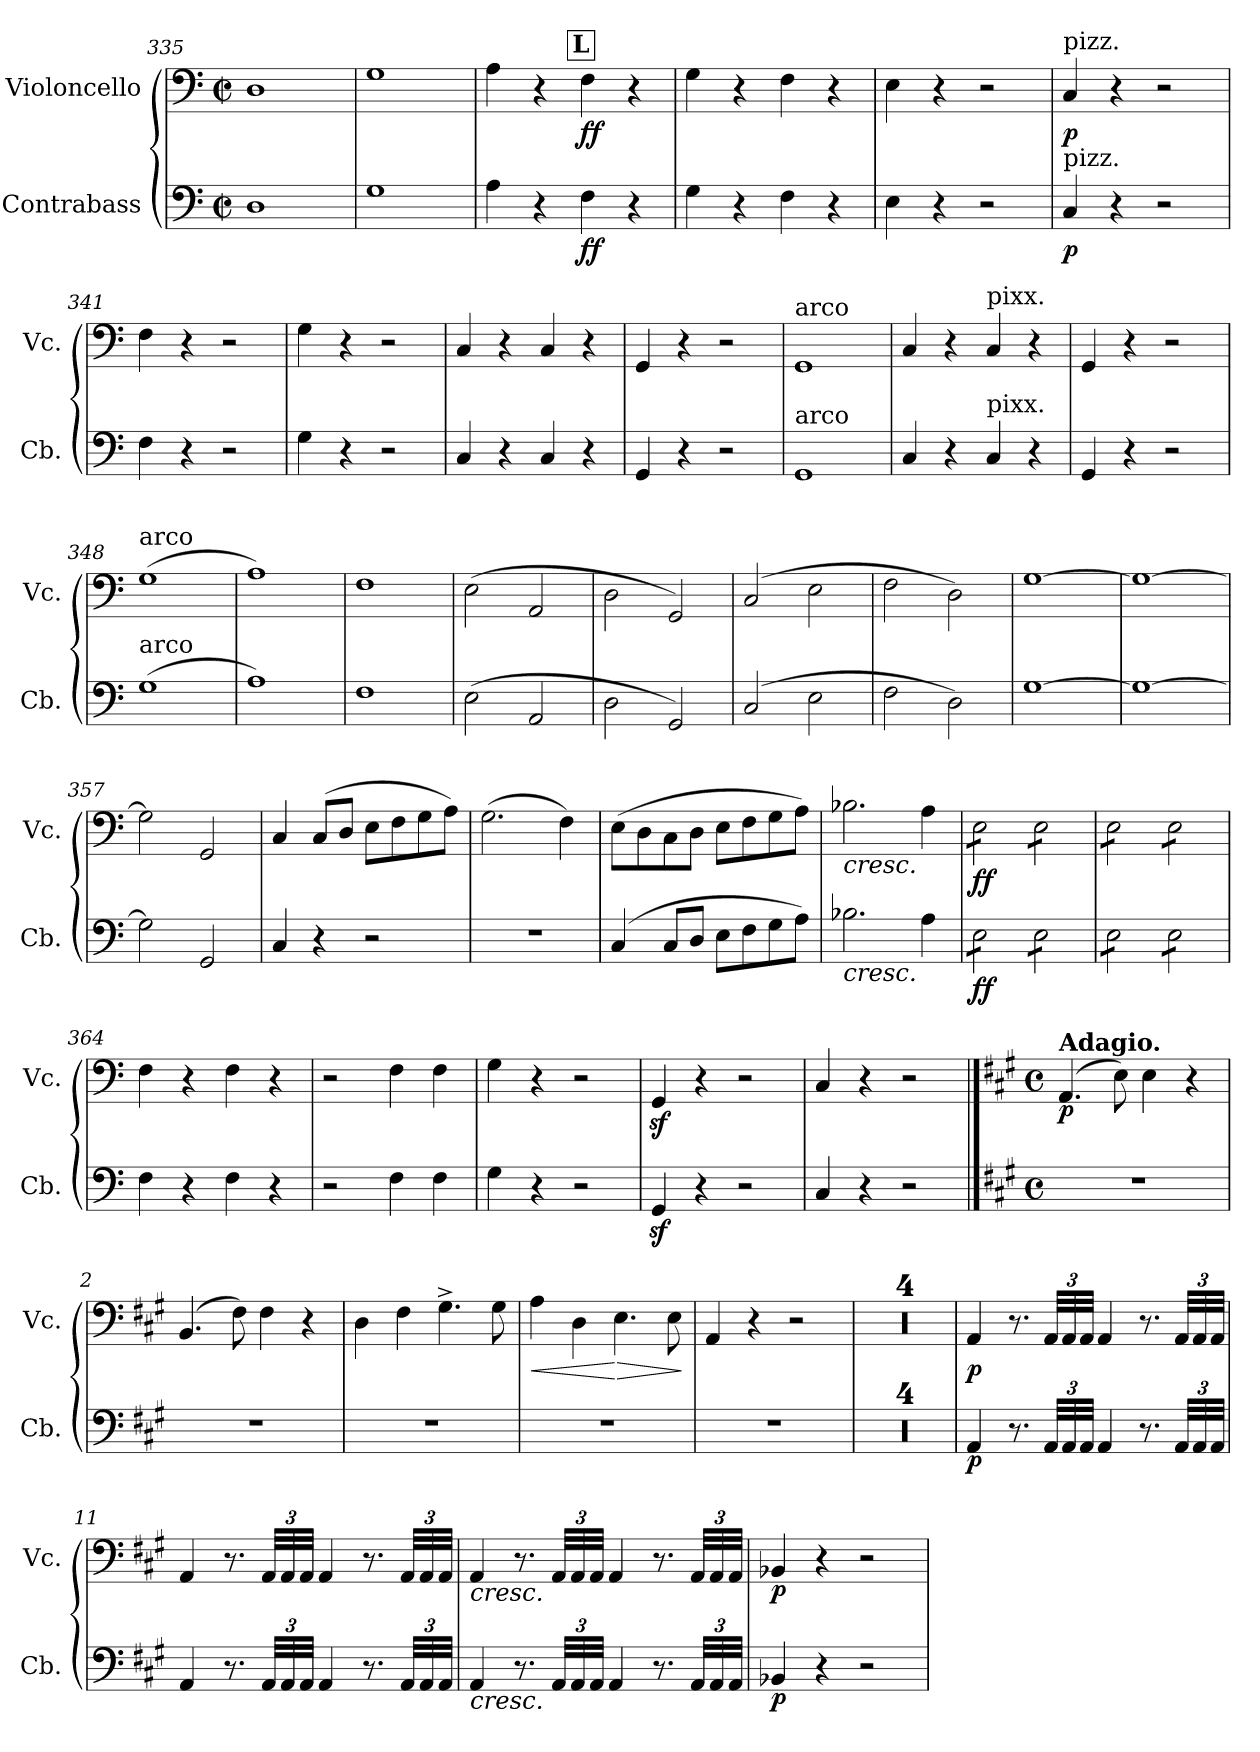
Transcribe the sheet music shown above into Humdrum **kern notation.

**kern	**dynam	**kern	**dynam
*part2	*part2	*part1	*part1
*staff2	*staff2	*staff1	*staff1
*I"Contrabass	*	*I"Violoncello	*
*I'Cb.	*	*I'Vc.	*
*clefF4	*	*clefF4	*
*ITrd7c12	*	*	*
*k[]	*	*k[]	*
*M2/2	*	*M2/2	*
*met(c|)	*	*met(c|)	*
=335	=335	=335	=335
1DD	.	1D	.
=336	=336	=336	=336
1GG	.	1G	.
!!LO:REH:place=s1:a:B:fs=14:t=L:qo=2
=337	=337	=337	=337
4AA\	.	4A\	.
4r	.	4r	.
!	!LO:DY:b	!	!LO:DY:b
4FF\	ff	4F\	ff
4r	.	4r	.
=338	=338	=338	=338
4GG\	.	4G\	.
4r	.	4r	.
4FF\	.	4F\	.
4r	.	4r	.
=339	=339	=339	=339
4EE\	.	4E\	.
4r	.	4r	.
2r	.	2r	.
=340	=340	=340	=340
!	!	!LO:TX:a:t=pizz.	!
!LO:TX:a:t=pizz.	!	!	!
!	!LO:DY:b	!	!LO:DY:b
4CC/	p	4C/	p
4r	.	4r	.
2r	.	2r	.
=341	=341	=341	=341
4FF\	.	4F\	.
4r	.	4r	.
2r	.	2r	.
=342	=342	=342	=342
4GG\	.	4G\	.
4r	.	4r	.
2r	.	2r	.
!!LO:LB:g=z
=343	=343	=343	=343
4CC/	.	4C/	.
4r	.	4r	.
4CC/	.	4C/	.
4r	.	4r	.
=344	=344	=344	=344
4GGG/	.	4GG/	.
4r	.	4r	.
2r	.	2r	.
=345	=345	=345	=345
!	!	!LO:TX:a:t=arco	!
!LO:TX:a:t=arco	!	!	!
1GGG	.	1GG	.
=346	=346	=346	=346
4CC/	.	4C/	.
4r	.	4r	.
!	!	!LO:TX:a:t=pixx.	!
!LO:TX:a:t=pixx.	!	!	!
4CC/	.	4C/	.
4r	.	4r	.
=347	=347	=347	=347
4GGG/	.	4GG/	.
4r	.	4r	.
2r	.	2r	.
=348	=348	=348	=348
!	!	!LO:TX:a:t=arco	!
!LO:TX:a:t=arco	!	!	!
(>1GG	.	(>1G	.
=349	=349	=349	=349
1AA)	.	1A)	.
=350	=350	=350	=350
1FF	.	1F	.
=351	=351	=351	=351
(>2EE\	.	(>2E\	.
2AAA/	.	2AA/	.
=352	=352	=352	=352
2DD\	.	2D\	.
2GGG/)	.	2GG/)	.
=353	=353	=353	=353
(>2CC/	.	(>2C/	.
2EE\	.	2E\	.
=354	=354	=354	=354
2FF\	.	2F\	.
2DD\)	.	2D\)	.
=355	=355	=355	=355
[1GG	.	[1G	.
=356	=356	=356	=356
1GG_	.	1G_	.
=357	=357	=357	=357
2GG\]	.	2G\]	.
2GGG/	.	2GG/	.
!!LO:LB:g=z
=358	=358	=358	=358
4CC/	.	4C/	.
4r	.	(>8C/L	.
.	.	8D/J	.
2r	.	8E\L	.
.	.	8F\	.
.	.	8G\	.
.	.	8A\J)	.
=359	=359	=359	=359
1r	.	(>2.G\	.
.	.	4F\)	.
=360	=360	=360	=360
(>4CC/	.	(>8E\L	.
.	.	8D\	.
8CC/L	.	8C\	.
8DD/J	.	8D\J	.
8EE\L	.	8E\L	.
8FF\	.	8F\	.
8GG\	.	8G\	.
8AA\J)	.	8A\J)	.
=361	=361	=361	=361
!	!	!LO:TX:b:i:t=cresc.	!
!LO:TX:b:i:t=cresc.	!	!	!
2.BB-X\	.	2.B-X\	.
4AA\	.	4A\	.
=362	=362	=362	=362
!	!LO:DY:b	!	!LO:DY:b
*tremolo	*	*	*
*	*	*tremolo	*
8EE\L	ff	8E\L	ff
8EE\	.	8E\	.
8EE\	.	8E\	.
8EE\J	.	8E\J	.
8EE\L	.	8E\L	.
8EE\	.	8E\	.
8EE\	.	8E\	.
8EE\J	.	8E\J	.
=363	=363	=363	=363
8EE\L	.	8E\L	.
8EE\	.	8E\	.
8EE\	.	8E\	.
8EE\J	.	8E\J	.
8EE\L	.	8E\L	.
8EE\	.	8E\	.
8EE\	.	8E\	.
8EE\J	.	8E\J	.
*	*	*Xtremolo	*
*Xtremolo	*	*	*
=364	=364	=364	=364
4FF\	.	4F\	.
4r	.	4r	.
4FF\	.	4F\	.
4r	.	4r	.
=365	=365	=365	=365
2r	.	2r	.
4FF\	.	4F\	.
4FF\	.	4F\	.
=366	=366	=366	=366
4GG\	.	4G\	.
4r	.	4r	.
2r	.	2r	.
=367	=367	=367	=367
4GGGz</	.	4GGz</	.
4r	.	4r	.
2r	.	2r	.
=368	=368	=368	=368
4CC/	.	4C/	.
4r	.	4r	.
2r	.	2r	.
!!LO:PB:g=z
==1	==1	==1	==1
*k[f#c#g#]	*	*k[f#c#g#]	*
*M4/4	*	*M4/4	*
*met(c)	*	*met(c)	*
!	!	!LO:TX:a:B:t=Adagio.	!
!	!	!	!LO:DY:b
1r	.	(>4.AA/	p
.	.	8E\)	.
.	.	4E\	.
.	.	4r	.
=2	=2	=2	=2
1r	.	(>4.BB/	.
.	.	8F#\)	.
.	.	4F#\	.
.	.	4r	.
=3	=3	=3	=3
1r	.	4D\	.
.	.	4F#\	.
.	.	4.G#^\	.
.	.	8G#\	.
=4	=4	=4	=4
!	!	!	!LO:HP:b
1r	.	4A\	<
.	.	4D\	.
!	!	!	!LO:HP:n=1:b
.	.	4.E\	[ >
.	.	8E\	.
.	.	.	]
=5	=5	=5	=5
1r	.	4AA/	.
.	.	4r	.
.	.	2r	.
=6	=6	=6	=6
1r	.	1r	.
=7	=7	=7	=7
1r	.	1r	.
=8	=8	=8	=8
1r	.	1r	.
=9	=9	=9	=9
1r	.	1r	.
=10	=10	=10	=10
!	!LO:DY:b	!	!LO:DY:b
4AAA/	p	4AA/	p
8.r	.	8.r	.
*Xbrackettup	*	*Xbrackettup	*
48AAA/LLL	.	48AA/LLL	.
48AAA/	.	48AA/	.
48AAA/JJJ	.	48AA/JJJ	.
4AAA/	.	4AA/	.
8.r	.	8.r	.
48AAA/LLL	.	48AA/LLL	.
48AAA/	.	48AA/	.
48AAA/JJJ	.	48AA/JJJ	.
!!LO:LB:g=z
=11	=11	=11	=11
4AAA/	.	4AA/	.
8.r	.	8.r	.
48AAA/LLL	.	48AA/LLL	.
48AAA/	.	48AA/	.
48AAA/JJJ	.	48AA/JJJ	.
4AAA/	.	4AA/	.
8.r	.	8.r	.
48AAA/LLL	.	48AA/LLL	.
48AAA/	.	48AA/	.
48AAA/JJJ	.	48AA/JJJ	.
=12	=12	=12	=12
!	!	!LO:TX:b:i:t=cresc.	!
!LO:TX:b:i:t=cresc.	!	!	!
4AAA/	.	4AA/	.
8.r	.	8.r	.
48AAA/LLL	.	48AA/LLL	.
48AAA/	.	48AA/	.
48AAA/JJJ	.	48AA/JJJ	.
4AAA/	.	4AA/	.
8.r	.	8.r	.
48AAA/LLL	.	48AA/LLL	.
48AAA/	.	48AA/	.
48AAA/JJJ	.	48AA/JJJ	.
=13	=13	=13	=13
!	!LO:DY:b	!	!LO:DY:b
4BBB-X/	p	4BB-X/	p
4r	.	4r	.
2r	.	2r	.
=	=	=	=
*-	*-	*-	*-
